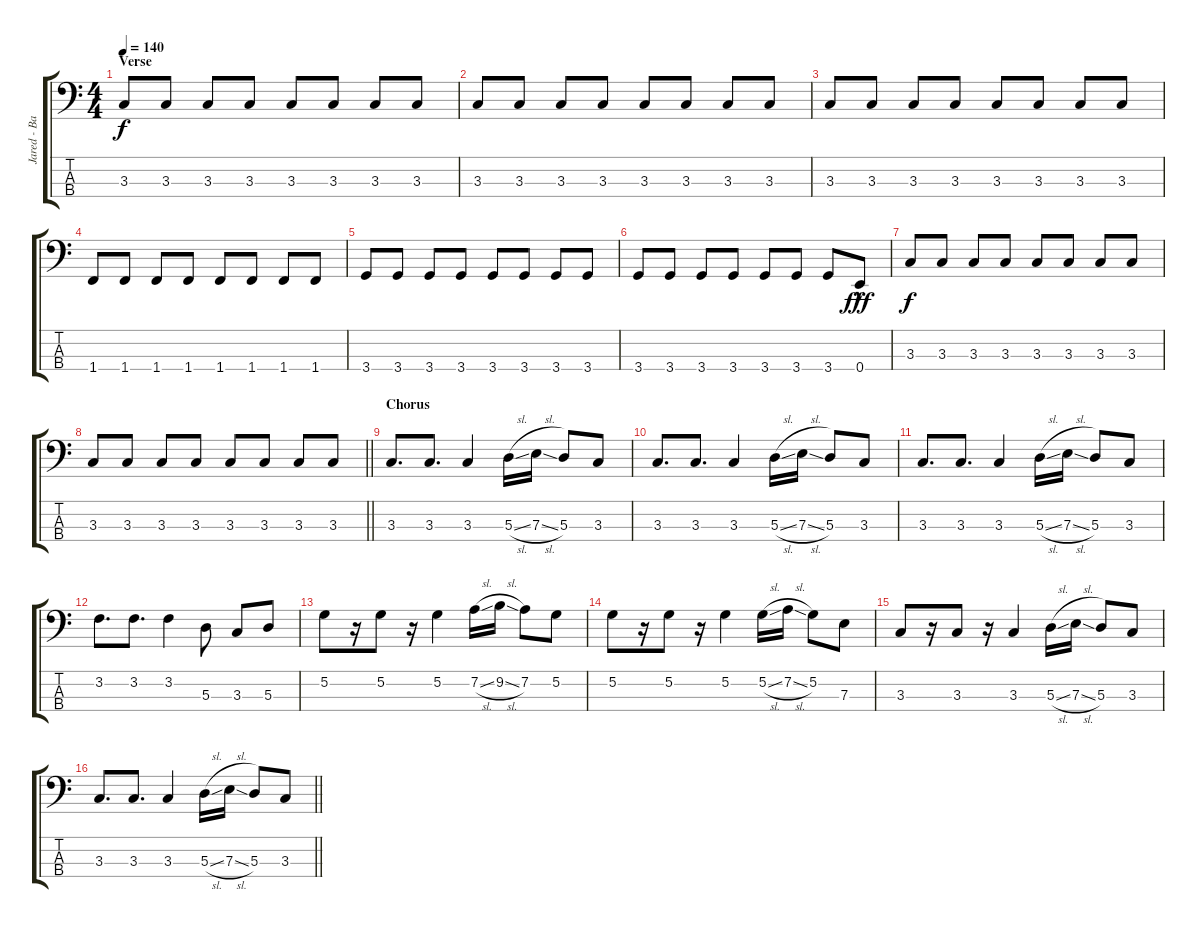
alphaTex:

\track ("Jared - Bass RSE" "Jared - Ba") {instrument electricbassfinger}
\staff {score tabs}
\tuning (G2 D2 A1 E1) {hide}
\ts (4 4)
\section ("" "Verse ")
\tempo 140
\clef f4
\ks c
3.3.8{dy f} 3.3.8 3.3.8 3.3.8 3.3.8 3.3.8 3.3.8 3.3.8 |
3.3.8 3.3.8 3.3.8 3.3.8 3.3.8 3.3.8 3.3.8 3.3.8 |
3.3.8 3.3.8 3.3.8 3.3.8 3.3.8 3.3.8 3.3.8 3.3.8 |
1.4.8 1.4.8 1.4.8 1.4.8 1.4.8 1.4.8 1.4.8 1.4.8 |
3.4.8 3.4.8 3.4.8 3.4.8 3.4.8 3.4.8 3.4.8 3.4.8 |
3.4.8 3.4.8 3.4.8 3.4.8 3.4.8 3.4.8 3.4.8 0.4{hac}.8{dy fff} |
3.3.8{dy f} 3.3.8 3.3.8 3.3.8 3.3.8 3.3.8 3.3.8 3.3.8 |
\barLineRight lightlight
3.3.8 3.3.8 3.3.8 3.3.8 3.3.8 3.3.8 3.3.8 3.3.8 |
\section ("" "Chorus")
3.3.8{d} 3.3.8{d} 3.3.4 5.3{sl}.16 7.3{sl}.16 5.3.8 3.3.8 |
3.3.8{d} 3.3.8{d} 3.3.4 5.3{sl}.16 7.3{sl}.16 5.3.8 3.3.8 |
3.3.8{d} 3.3.8{d} 3.3.4 5.3{sl}.16 7.3{sl}.16 5.3.8 3.3.8 |
3.2.8{d} 3.2.8{d} 3.2.4 5.3.8 3.3.8 5.3.8 |
5.2.8 r.16 5.2.8 r.16 5.2.4 7.2{sl}.16 9.2{sl}.16 7.2.8 5.2.8 |
5.2.8 r.16 5.2.8 r.16 5.2.4 5.2{sl}.16 7.2{sl}.16 5.2.8 7.3.8 |
3.3.8 r.16 3.3.8 r.16 3.3.4 5.3{sl}.16 7.3{sl}.16 5.3.8 3.3.8 |
\barLineRight lightlight
3.3.8{d} 3.3.8{d} 3.3.4 5.3{sl}.16 7.3{sl}.16 5.3.8 3.3.8
